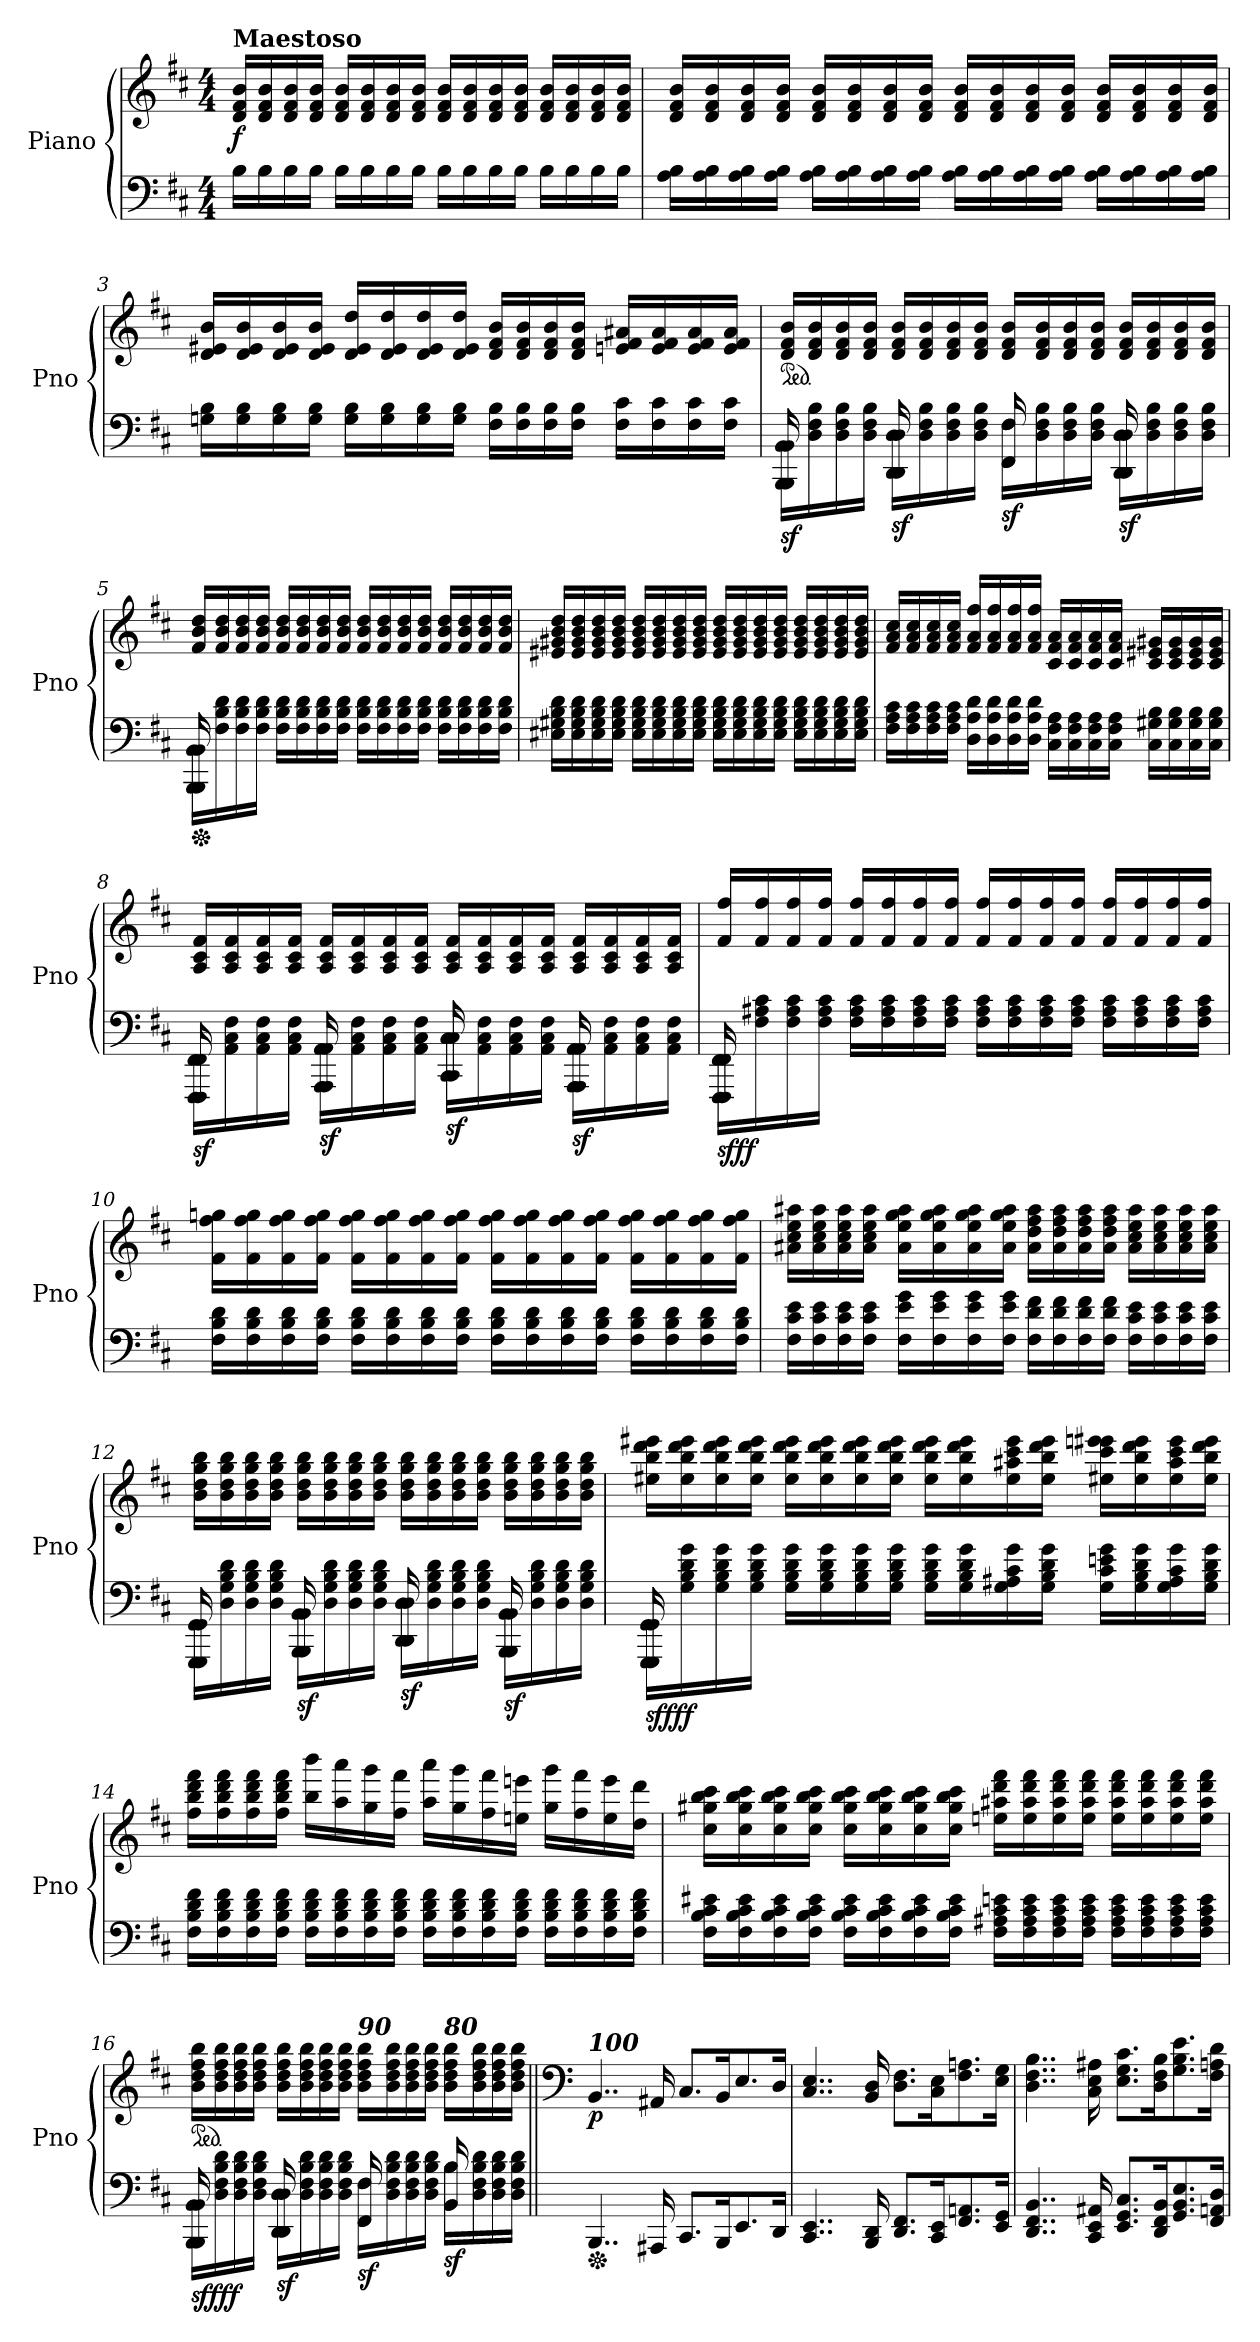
**kern	**kern	**dynam
*part1	*part1	*part1
*staff2	*staff1	*staff1/2
*I"Piano	*	*
*I'Pno	*	*
*clefF4	*clefG2	*
*k[f#c#]	*k[f#c#]	*
*M4/4	*M4/4	*
*MM100	*MM100	*
=1	=1	=1
!	!LO:TX:a:B:t=Maestoso	!
!	!	!LO:DY:b
16B\LL	16d/ 16f#/ 16b/LL	f
16B\	16d/ 16f#/ 16b/	.
16B\	16d/ 16f#/ 16b/	.
16B\JJ	16d/ 16f#/ 16b/JJ	.
16B\LL	16d/ 16f#/ 16b/LL	.
16B\	16d/ 16f#/ 16b/	.
16B\	16d/ 16f#/ 16b/	.
16B\JJ	16d/ 16f#/ 16b/JJ	.
16B\LL	16d/ 16f#/ 16b/LL	.
16B\	16d/ 16f#/ 16b/	.
16B\	16d/ 16f#/ 16b/	.
16B\JJ	16d/ 16f#/ 16b/JJ	.
16B\LL	16d/ 16f#/ 16b/LL	.
16B\	16d/ 16f#/ 16b/	.
16B\	16d/ 16f#/ 16b/	.
16B\JJ	16d/ 16f#/ 16b/JJ	.
=2	=2	=2
16A\ 16B\LL	16d/ 16f#/ 16b/LL	.
16A\ 16B\	16d/ 16f#/ 16b/	.
16A\ 16B\	16d/ 16f#/ 16b/	.
16A\ 16B\JJ	16d/ 16f#/ 16b/JJ	.
16A\ 16B\LL	16d/ 16f#/ 16b/LL	.
16A\ 16B\	16d/ 16f#/ 16b/	.
16A\ 16B\	16d/ 16f#/ 16b/	.
16A\ 16B\JJ	16d/ 16f#/ 16b/JJ	.
16A\ 16B\LL	16d/ 16f#/ 16b/LL	.
16A\ 16B\	16d/ 16f#/ 16b/	.
16A\ 16B\	16d/ 16f#/ 16b/	.
16A\ 16B\JJ	16d/ 16f#/ 16b/JJ	.
16A\ 16B\LL	16d/ 16f#/ 16b/LL	.
16A\ 16B\	16d/ 16f#/ 16b/	.
16A\ 16B\	16d/ 16f#/ 16b/	.
16A\ 16B\JJ	16d/ 16f#/ 16b/JJ	.
!!LO:LB:g=z
=3	=3	=3
16Gn\ 16B\LL	16d/ 16e#X/ 16b/LL	.
16G\ 16B\	16d/ 16e#/ 16b/	.
16G\ 16B\	16d/ 16e#/ 16b/	.
16G\ 16B\JJ	16d/ 16e#/ 16b/JJ	.
16G\ 16B\LL	16d/ 16e#/ 16dd/LL	.
16G\ 16B\	16d/ 16e#/ 16dd/	.
16G\ 16B\	16d/ 16e#/ 16dd/	.
16G\ 16B\JJ	16d/ 16e#/ 16dd/JJ	.
16F#\ 16B\LL	16d/ 16f#/ 16b/LL	.
16F#\ 16B\	16d/ 16f#/ 16b/	.
16F#\ 16B\	16d/ 16f#/ 16b/	.
16F#\ 16B\JJ	16d/ 16f#/ 16b/JJ	.
16F#\ 16c#\LL	16en/ 16f#/ 16a#X/LL	.
16F#\ 16c#\	16e/ 16f#/ 16a#/	.
16F#\ 16c#\	16e/ 16f#/ 16a#/	.
16F#\ 16c#\JJ	16e/ 16f#/ 16a#/JJ	.
=4	=4	=4
*^	*	*
*	*	*ped	*
!	!	!	!LO:DY:b=2
16BBB\ 16BB\LL	16BBB/ 16BB/	16d/ 16f#/ 16b/LL	sf
16D\ 16F#\ 16B\	8.ryy	16d/ 16f#/ 16b/	.
16D\ 16F#\ 16B\	.	16d/ 16f#/ 16b/	.
16D\ 16F#\ 16B\JJ	.	16d/ 16f#/ 16b/JJ	.
!	!	!	!LO:DY:b=2
16DD\ 16D\LL	16DD/ 16D/	16d/ 16f#/ 16b/LL	sf
16D\ 16F#\ 16B\	8.ryy	16d/ 16f#/ 16b/	.
16D\ 16F#\ 16B\	.	16d/ 16f#/ 16b/	.
16D\ 16F#\ 16B\JJ	.	16d/ 16f#/ 16b/JJ	.
!	!	!	!LO:DY:b=2
16FF#\ 16F#\LL	16FF#/ 16F#/	16d/ 16f#/ 16b/LL	sf
16D\ 16F#\ 16B\	8.ryy	16d/ 16f#/ 16b/	.
16D\ 16F#\ 16B\	.	16d/ 16f#/ 16b/	.
16D\ 16F#\ 16B\JJ	.	16d/ 16f#/ 16b/JJ	.
!	!	!	!LO:DY:b=2
16DD\ 16D\LL	16DD/ 16D/	16d/ 16f#/ 16b/LL	sf
16D\ 16F#\ 16B\	8.ryy	16d/ 16f#/ 16b/	.
16D\ 16F#\ 16B\	.	16d/ 16f#/ 16b/	.
16D\ 16F#\ 16B\JJ	.	16d/ 16f#/ 16b/JJ	.
!!LO:LB:g=z
=5	=5	=5	=5
*Xped	*	*	*
!	!	!	!LO:DY:b=2
!	!	!	!LO:DY:n=1:b
16BBB\ 16BB\LL	16BBB/ 16BB/	16f#/ 16b/ 16dd/LL	sf other-dynamics
16F#\ 16B\ 16d\	2...ryy	16f#/ 16b/ 16dd/	.
16F#\ 16B\ 16d\	.	16f#/ 16b/ 16dd/	.
16F#\ 16B\ 16d\JJ	.	16f#/ 16b/ 16dd/JJ	.
16F#\ 16B\ 16d\LL	.	16f#/ 16b/ 16dd/LL	.
16F#\ 16B\ 16d\	.	16f#/ 16b/ 16dd/	.
16F#\ 16B\ 16d\	.	16f#/ 16b/ 16dd/	.
16F#\ 16B\ 16d\JJ	.	16f#/ 16b/ 16dd/JJ	.
16F#\ 16B\ 16d\LL	.	16f#/ 16b/ 16dd/LL	.
16F#\ 16B\ 16d\	.	16f#/ 16b/ 16dd/	.
16F#\ 16B\ 16d\	.	16f#/ 16b/ 16dd/	.
16F#\ 16B\ 16d\JJ	.	16f#/ 16b/ 16dd/JJ	.
16F#\ 16B\ 16d\LL	.	16f#/ 16b/ 16dd/LL	.
16F#\ 16B\ 16d\	.	16f#/ 16b/ 16dd/	.
16F#\ 16B\ 16d\	.	16f#/ 16b/ 16dd/	.
16F#\ 16B\ 16d\JJ	.	16f#/ 16b/ 16dd/JJ	.
*v	*v	*	*
=6	=6	=6
16E#X\ 16G#X\ 16B\ 16d\LL	16e#X/ 16g#X/ 16b/ 16dd/LL	.
16E#\ 16G#\ 16B\ 16d\	16e#/ 16g#/ 16b/ 16dd/	.
16E#\ 16G#\ 16B\ 16d\	16e#/ 16g#/ 16b/ 16dd/	.
16E#\ 16G#\ 16B\ 16d\JJ	16e#/ 16g#/ 16b/ 16dd/JJ	.
16E#\ 16G#\ 16B\ 16d\LL	16e#/ 16g#/ 16b/ 16dd/LL	.
16E#\ 16G#\ 16B\ 16d\	16e#/ 16g#/ 16b/ 16dd/	.
16E#\ 16G#\ 16B\ 16d\	16e#/ 16g#/ 16b/ 16dd/	.
16E#\ 16G#\ 16B\ 16d\JJ	16e#/ 16g#/ 16b/ 16dd/JJ	.
16E#\ 16G#\ 16B\ 16d\LL	16e#/ 16g#/ 16b/ 16dd/LL	.
16E#\ 16G#\ 16B\ 16d\	16e#/ 16g#/ 16b/ 16dd/	.
16E#\ 16G#\ 16B\ 16d\	16e#/ 16g#/ 16b/ 16dd/	.
16E#\ 16G#\ 16B\ 16d\JJ	16e#/ 16g#/ 16b/ 16dd/JJ	.
16E#\ 16G#\ 16B\ 16d\LL	16e#/ 16g#/ 16b/ 16dd/LL	.
16E#\ 16G#\ 16B\ 16d\	16e#/ 16g#/ 16b/ 16dd/	.
16E#\ 16G#\ 16B\ 16d\	16e#/ 16g#/ 16b/ 16dd/	.
16E#\ 16G#\ 16B\ 16d\JJ	16e#/ 16g#/ 16b/ 16dd/JJ	.
!!LO:LB:g=z
=7	=7	=7
16F#\ 16A\ 16c#\LL	16f#/ 16a/ 16cc#/LL	.
16F#\ 16A\ 16c#\	16f#/ 16a/ 16cc#/	.
16F#\ 16A\ 16c#\	16f#/ 16a/ 16cc#/	.
16F#\ 16A\ 16c#\JJ	16f#/ 16a/ 16cc#/JJ	.
16D\ 16A\ 16d\LL	16f#/ 16a/ 16ff#/LL	.
16D\ 16A\ 16d\	16f#/ 16a/ 16ff#/	.
16D\ 16A\ 16d\	16f#/ 16a/ 16ff#/	.
16D\ 16A\ 16d\JJ	16f#/ 16a/ 16ff#/JJ	.
16C#\ 16F#\ 16A\LL	16c#/ 16f#/ 16a/LL	.
16C#\ 16F#\ 16A\	16c#/ 16f#/ 16a/	.
16C#\ 16F#\ 16A\	16c#/ 16f#/ 16a/	.
16C#\ 16F#\ 16A\JJ	16c#/ 16f#/ 16a/JJ	.
16C#\ 16G#X\ 16B\LL	16c#/ 16e#X/ 16g#X/LL	.
16C#\ 16G#\ 16B\	16c#/ 16e#/ 16g#/	.
16C#\ 16G#\ 16B\	16c#/ 16e#/ 16g#/	.
16C#\ 16G#\ 16B\JJ	16c#/ 16e#/ 16g#/JJ	.
=8	=8	=8
*^	*	*
!	!	!	!LO:DY:b=2
16FFF#\ 16FF#\LL	16FFF#/ 16FF#/	16A/ 16c#/ 16f#/LL	sf
16AA\ 16C#\ 16F#\	8.ryy	16A/ 16c#/ 16f#/	.
16AA\ 16C#\ 16F#\	.	16A/ 16c#/ 16f#/	.
16AA\ 16C#\ 16F#\JJ	.	16A/ 16c#/ 16f#/JJ	.
!	!	!	!LO:DY:b=2
16AAA\ 16AA\LL	16AAA/ 16AA/	16A/ 16c#/ 16f#/LL	sf
16AA\ 16C#\ 16F#\	8.ryy	16A/ 16c#/ 16f#/	.
16AA\ 16C#\ 16F#\	.	16A/ 16c#/ 16f#/	.
16AA\ 16C#\ 16F#\JJ	.	16A/ 16c#/ 16f#/JJ	.
!	!	!	!LO:DY:b=2
16CC#\ 16C#\LL	16CC#/ 16C#/	16A/ 16c#/ 16f#/LL	sf
16AA\ 16C#\ 16F#\	8.ryy	16A/ 16c#/ 16f#/	.
16AA\ 16C#\ 16F#\	.	16A/ 16c#/ 16f#/	.
16AA\ 16C#\ 16F#\JJ	.	16A/ 16c#/ 16f#/JJ	.
!	!	!	!LO:DY:b=2
16AAA\ 16AA\LL	16AAA/ 16AA/	16A/ 16c#/ 16f#/LL	sf
16AA\ 16C#\ 16F#\	8.ryy	16A/ 16c#/ 16f#/	.
16AA\ 16C#\ 16F#\	.	16A/ 16c#/ 16f#/	.
16AA\ 16C#\ 16F#\JJ	.	16A/ 16c#/ 16f#/JJ	.
!!LO:LB:g=z
=9	=9	=9	=9
!	!	!	!LO:DY:b=2
!	!	!	!LO:DY:n=1:b
16FFF#\ 16FF#\LL	16FFF#/ 16FF#/	16f#/ 16ff#/LL	sf ff
16F#\ 16A#X\ 16c#\	2...ryy	16f#/ 16ff#/	.
16F#\ 16A#\ 16c#\	.	16f#/ 16ff#/	.
16F#\ 16A#\ 16c#\JJ	.	16f#/ 16ff#/JJ	.
16F#\ 16A#\ 16c#\LL	.	16f#/ 16ff#/LL	.
16F#\ 16A#\ 16c#\	.	16f#/ 16ff#/	.
16F#\ 16A#\ 16c#\	.	16f#/ 16ff#/	.
16F#\ 16A#\ 16c#\JJ	.	16f#/ 16ff#/JJ	.
16F#\ 16A#\ 16c#\LL	.	16f#/ 16ff#/LL	.
16F#\ 16A#\ 16c#\	.	16f#/ 16ff#/	.
16F#\ 16A#\ 16c#\	.	16f#/ 16ff#/	.
16F#\ 16A#\ 16c#\JJ	.	16f#/ 16ff#/JJ	.
16F#\ 16A#\ 16c#\LL	.	16f#/ 16ff#/LL	.
16F#\ 16A#\ 16c#\	.	16f#/ 16ff#/	.
16F#\ 16A#\ 16c#\	.	16f#/ 16ff#/	.
16F#\ 16A#\ 16c#\JJ	.	16f#/ 16ff#/JJ	.
*v	*v	*	*
=10	=10	=10
16F#\ 16B\ 16d\LL	16f#\ 16ff#\ 16ggn\LL	.
16F#\ 16B\ 16d\	16f#\ 16ff#\ 16gg\	.
16F#\ 16B\ 16d\	16f#\ 16ff#\ 16gg\	.
16F#\ 16B\ 16d\JJ	16f#\ 16ff#\ 16gg\JJ	.
16F#\ 16B\ 16d\LL	16f#\ 16ff#\ 16gg\LL	.
16F#\ 16B\ 16d\	16f#\ 16ff#\ 16gg\	.
16F#\ 16B\ 16d\	16f#\ 16ff#\ 16gg\	.
16F#\ 16B\ 16d\JJ	16f#\ 16ff#\ 16gg\JJ	.
16F#\ 16B\ 16d\LL	16f#\ 16ff#\ 16gg\LL	.
16F#\ 16B\ 16d\	16f#\ 16ff#\ 16gg\	.
16F#\ 16B\ 16d\	16f#\ 16ff#\ 16gg\	.
16F#\ 16B\ 16d\JJ	16f#\ 16ff#\ 16gg\JJ	.
16F#\ 16B\ 16d\LL	16f#\ 16ff#\ 16gg\LL	.
16F#\ 16B\ 16d\	16f#\ 16ff#\ 16gg\	.
16F#\ 16B\ 16d\	16f#\ 16ff#\ 16gg\	.
16F#\ 16B\ 16d\JJ	16f#\ 16ff#\ 16gg\JJ	.
!!LO:PB:g=z
=11	=11	=11
16F#\ 16c#\ 16e\LL	16a#X\ 16cc#\ 16ee\ 16aa#X\LL	.
16F#\ 16c#\ 16e\	16a#\ 16cc#\ 16ee\ 16aa#\	.
16F#\ 16c#\ 16e\	16a#\ 16cc#\ 16ee\ 16aa#\	.
16F#\ 16c#\ 16e\JJ	16a#\ 16cc#\ 16ee\ 16aa#\JJ	.
16F#\ 16e\ 16g\LL	16a#\ 16ee\ 16gg\ 16aa#\LL	.
16F#\ 16e\ 16g\	16a#\ 16ee\ 16gg\ 16aa#\	.
16F#\ 16e\ 16g\	16a#\ 16ee\ 16gg\ 16aa#\	.
16F#\ 16e\ 16g\JJ	16a#\ 16ee\ 16gg\ 16aa#\JJ	.
16F#\ 16d\ 16f#\LL	16a#\ 16dd\ 16ff#\ 16aa#\LL	.
16F#\ 16d\ 16f#\	16a#\ 16dd\ 16ff#\ 16aa#\	.
16F#\ 16d\ 16f#\	16a#\ 16dd\ 16ff#\ 16aa#\	.
16F#\ 16d\ 16f#\JJ	16a#\ 16dd\ 16ff#\ 16aa#\JJ	.
16F#\ 16c#\ 16e\LL	16a#\ 16cc#\ 16ee\ 16aa#\LL	.
16F#\ 16c#\ 16e\	16a#\ 16cc#\ 16ee\ 16aa#\	.
16F#\ 16c#\ 16e\	16a#\ 16cc#\ 16ee\ 16aa#\	.
16F#\ 16c#\ 16e\JJ	16a#\ 16cc#\ 16ee\ 16aa#\JJ	.
=12	=12	=12
*^	*	*
!	!	!	!LO:DY:b=2
!	!	!	!LO:DY:n=1:b
16GGG\ 16GG\LL	16GGG/ 16GG/	16b\ 16dd\ 16gg\ 16bb\LL	sf other-dynamics
16D\ 16G\ 16B\ 16d\	8.ryy	16b\ 16dd\ 16gg\ 16bb\	.
16D\ 16G\ 16B\ 16d\	.	16b\ 16dd\ 16gg\ 16bb\	.
16D\ 16G\ 16B\ 16d\JJ	.	16b\ 16dd\ 16gg\ 16bb\JJ	.
!	!	!	!LO:DY:n=2:b=2
16BBB\ 16BB\LL	16BBB/ 16BB/	16b\ 16dd\ 16gg\ 16bb\LL	sf
16D\ 16G\ 16B\ 16d\	8.ryy	16b\ 16dd\ 16gg\ 16bb\	.
16D\ 16G\ 16B\ 16d\	.	16b\ 16dd\ 16gg\ 16bb\	.
16D\ 16G\ 16B\ 16d\JJ	.	16b\ 16dd\ 16gg\ 16bb\JJ	.
!	!	!	!LO:DY:n=3:b=2
16DD\ 16D\LL	16DD/ 16D/	16b\ 16dd\ 16gg\ 16bb\LL	sf
16D\ 16G\ 16B\ 16d\	8.ryy	16b\ 16dd\ 16gg\ 16bb\	.
16D\ 16G\ 16B\ 16d\	.	16b\ 16dd\ 16gg\ 16bb\	.
16D\ 16G\ 16B\ 16d\JJ	.	16b\ 16dd\ 16gg\ 16bb\JJ	.
!	!	!	!LO:DY:n=4:b=2
16BBB\ 16BB\LL	16BBB/ 16BB/	16b\ 16dd\ 16gg\ 16bb\LL	sf
16D\ 16G\ 16B\ 16d\	8.ryy	16b\ 16dd\ 16gg\ 16bb\	.
16D\ 16G\ 16B\ 16d\	.	16b\ 16dd\ 16gg\ 16bb\	.
16D\ 16G\ 16B\ 16d\JJ	.	16b\ 16dd\ 16gg\ 16bb\JJ	.
!!LO:LB:g=z
=13	=13	=13	=13
!	!	!	!LO:DY:b=2
!	!	!	!LO:DY:n=1:b
16GGG\ 16GG\LL	16GGG/ 16GG/	16ee#X\ 16bb\ 16ddd\ 16eee#X\LL	sf fff
16G\ 16B\ 16d\ 16g\	2...ryy	16ee#\ 16bb\ 16ddd\ 16eee#\	.
16G\ 16B\ 16d\ 16g\	.	16ee#\ 16bb\ 16ddd\ 16eee#\	.
16G\ 16B\ 16d\ 16g\JJ	.	16ee#\ 16bb\ 16ddd\ 16eee#\JJ	.
16G\ 16B\ 16d\ 16g\LL	.	16ee#\ 16bb\ 16ddd\ 16eee#\LL	.
16G\ 16B\ 16d\ 16g\	.	16ee#\ 16bb\ 16ddd\ 16eee#\	.
16G\ 16B\ 16d\ 16g\	.	16ee#\ 16bb\ 16ddd\ 16eee#\	.
16G\ 16B\ 16d\ 16g\JJ	.	16ee#\ 16bb\ 16ddd\ 16eee#\JJ	.
16G\ 16B\ 16d\ 16g\LL	.	16ee#\ 16bb\ 16ddd\ 16eee#\LL	.
16G\ 16B\ 16d\ 16g\	.	16ee#\ 16bb\ 16ddd\ 16eee#\	.
16G\ 16A#X\ 16c#\ 16g\	.	16ee#\ 16aa#X\ 16ccc#\ 16eee#\	.
16G\ 16B\ 16d\ 16g\JJ	.	16ee#\ 16bb\ 16ddd\ 16eee#\JJ	.
16G\ 16c#\ 16en\ 16g\LL	.	16ee#X\ 16ccc#\ 16eeen\ 16eee#X\LL	.
16G\ 16B\ 16d\ 16g\	.	16ee#\ 16bb\ 16ddd\ 16eee#\	.
16G\ 16A#\ 16c#\ 16g\	.	16ee#\ 16aa#\ 16ccc#\ 16eee#\	.
16G\ 16B\ 16d\ 16g\JJ	.	16ee#\ 16bb\ 16ddd\ 16eee#\JJ	.
*v	*v	*	*
=14	=14	=14
16F#\ 16B\ 16d\ 16f#\LL	16ff#\ 16bb\ 16ddd\ 16fff#\LL	.
16F#\ 16B\ 16d\ 16f#\	16ff#\ 16bb\ 16ddd\ 16fff#\	.
16F#\ 16B\ 16d\ 16f#\	16ff#\ 16bb\ 16ddd\ 16fff#\	.
16F#\ 16B\ 16d\ 16f#\JJ	16ff#\ 16bb\ 16ddd\ 16fff#\JJ	.
16F#\ 16B\ 16d\ 16f#\LL	16bb\ 16bbb\LL	.
16F#\ 16B\ 16d\ 16f#\	16aa\ 16aaa\	.
16F#\ 16B\ 16d\ 16f#\	16gg\ 16ggg\	.
16F#\ 16B\ 16d\ 16f#\JJ	16ff#\ 16fff#\JJ	.
16F#\ 16B\ 16d\ 16f#\LL	16aa\ 16aaa\LL	.
16F#\ 16B\ 16d\ 16f#\	16gg\ 16ggg\	.
16F#\ 16B\ 16d\ 16f#\	16ff#\ 16fff#\	.
16F#\ 16B\ 16d\ 16f#\JJ	16een\ 16eeen\JJ	.
16F#\ 16B\ 16d\ 16f#\LL	16gg\ 16ggg\LL	.
16F#\ 16B\ 16d\ 16f#\	16ff#\ 16fff#\	.
16F#\ 16B\ 16d\ 16f#\	16ee\ 16eee\	.
16F#\ 16B\ 16d\ 16f#\JJ	16dd\ 16ddd\JJ	.
!!LO:LB:g=z
=15	=15	=15
16F#\ 16B\ 16c#\ 16e#X\LL	16cc#\ 16gg#X\ 16bb\ 16ccc#\LL	.
16F#\ 16B\ 16c#\ 16e#\	16cc#\ 16gg#\ 16bb\ 16ccc#\	.
16F#\ 16B\ 16c#\ 16e#\	16cc#\ 16gg#\ 16bb\ 16ccc#\	.
16F#\ 16B\ 16c#\ 16e#\JJ	16cc#\ 16gg#\ 16bb\ 16ccc#\JJ	.
16F#\ 16B\ 16c#\ 16e#\LL	16cc#\ 16gg#\ 16bb\ 16ccc#\LL	.
16F#\ 16B\ 16c#\ 16e#\	16cc#\ 16gg#\ 16bb\ 16ccc#\	.
16F#\ 16B\ 16c#\ 16e#\	16cc#\ 16gg#\ 16bb\ 16ccc#\	.
16F#\ 16B\ 16c#\ 16e#\JJ	16cc#\ 16gg#\ 16bb\ 16ccc#\JJ	.
16F#\ 16A#X\ 16c#\ 16en\LL	16een\ 16aa#X\ 16ddd\ 16fff#\LL	.
16F#\ 16A#\ 16c#\ 16e\	16ee\ 16aa#\ 16ddd\ 16fff#\	.
16F#\ 16A#\ 16c#\ 16e\	16ee\ 16aa#\ 16ddd\ 16fff#\	.
16F#\ 16A#\ 16c#\ 16e\JJ	16ee\ 16aa#\ 16ddd\ 16fff#\JJ	.
16F#\ 16A#\ 16c#\ 16e\LL	16ee\ 16aa#\ 16ddd\ 16fff#\LL	.
16F#\ 16A#\ 16c#\ 16e\	16ee\ 16aa#\ 16ddd\ 16fff#\	.
16F#\ 16A#\ 16c#\ 16e\	16ee\ 16aa#\ 16ddd\ 16fff#\	.
16F#\ 16A#\ 16c#\ 16e\JJ	16ee\ 16aa#\ 16ddd\ 16fff#\JJ	.
=16	=16	=16
*^	*	*
*	*	*ped	*
!	!	!	!LO:DY:b=2
!	!	!	!LO:DY:n=1:b
16BBB\ 16BB\LL	16BBB/ 16BB/	16b\ 16dd\ 16ff#\ 16bb\LL	sf fff
16D\ 16F#\ 16B\ 16d\	8.ryy	16b\ 16dd\ 16ff#\ 16bb\	.
16D\ 16F#\ 16B\ 16d\	.	16b\ 16dd\ 16ff#\ 16bb\	.
16D\ 16F#\ 16B\ 16d\JJ	.	16b\ 16dd\ 16ff#\ 16bb\JJ	.
!	!	!	!LO:DY:n=2:b=2
16DD\ 16D\LL	16DD/ 16D/	16b\ 16dd\ 16ff#\ 16bb\LL	sf
16D\ 16F#\ 16B\ 16d\	8.ryy	16b\ 16dd\ 16ff#\ 16bb\	.
16D\ 16F#\ 16B\ 16d\	.	16b\ 16dd\ 16ff#\ 16bb\	.
16D\ 16F#\ 16B\ 16d\JJ	.	16b\ 16dd\ 16ff#\ 16bb\JJ	.
!	!	!LO:TX:a:Bi:t=90	!
!	!	!	!LO:DY:n=3:b=2
16FF#\ 16F#\LL	16FF#/ 16F#/	16b\ 16dd\ 16ff#\ 16bb\LL	sf
16D\ 16F#\ 16B\ 16d\	8.ryy	16b\ 16dd\ 16ff#\ 16bb\	.
16D\ 16F#\ 16B\ 16d\	.	16b\ 16dd\ 16ff#\ 16bb\	.
16D\ 16F#\ 16B\ 16d\JJ	.	16b\ 16dd\ 16ff#\ 16bb\JJ	.
!	!	!LO:TX:a:Bi:t=80	!
!	!	!	!LO:DY:n=4:b=2
16BB\ 16B\LL	16BB/ 16B/	16b\ 16dd\ 16ff#\ 16bb\LL	sf
16D\ 16F#\ 16B\ 16d\	8.ryy	16b\ 16dd\ 16ff#\ 16bb\	.
16D\ 16F#\ 16B\ 16d\	.	16b\ 16dd\ 16ff#\ 16bb\	.
16D\ 16F#\ 16B\ 16d\JJ	.	16b\ 16dd\ 16ff#\ 16bb\JJ	.
*v	*v	*	*
!!LO:LB:g=z
=17||	=17||	=17||
*	*clefF4	*
*Xped	*	*
!	!LO:TX:a:Bi:t=100	!
!	!	!LO:DY:b
4..BBB/	4..BB/	p
16AAA#X/	16AA#X/	.
8.CC#/L	8.C#/L	.
16BBB/K	16BB/K	.
8.EE/	8.E/	.
16DD/Jk	16D/Jk	.
=18	=18	=18
4..CC#/ 4..EE/	4..C#/ 4..E/	.
16BBB/ 16DD/	16BB/ 16D/	.
8.DD/ 8.FF#/L	8.D\ 8.F#\L	.
16CC#/ 16EE/K	16C#\ 16E\K	.
8.FF#/ 8.AAn/	8.F#\ 8.An\	.
16EE/ 16GG/Jk	16E\ 16G\Jk	.
=19	=19	=19
!	!	!LO:DY:b
4..DD/ 4..FF#/ 4..BB/	4..D\ 4..F#\ 4..B\	other-dynamics
16CC#/ 16EE/ 16AA#X/	16C#\ 16E\ 16A#X\	.
8.EE/ 8.GG/ 8.C#/L	8.E\ 8.G\ 8.c#\L	.
16DD/ 16FF#/ 16BB/K	16D\ 16F#\ 16B\K	.
8.GG/ 8.BB/ 8.E/	8.G\ 8.B\ 8.e\	.
16FF#/ 16AAn/ 16D/Jk	16F#\ 16An\ 16d\Jk	.
=	=	=
*-	*-	*-
